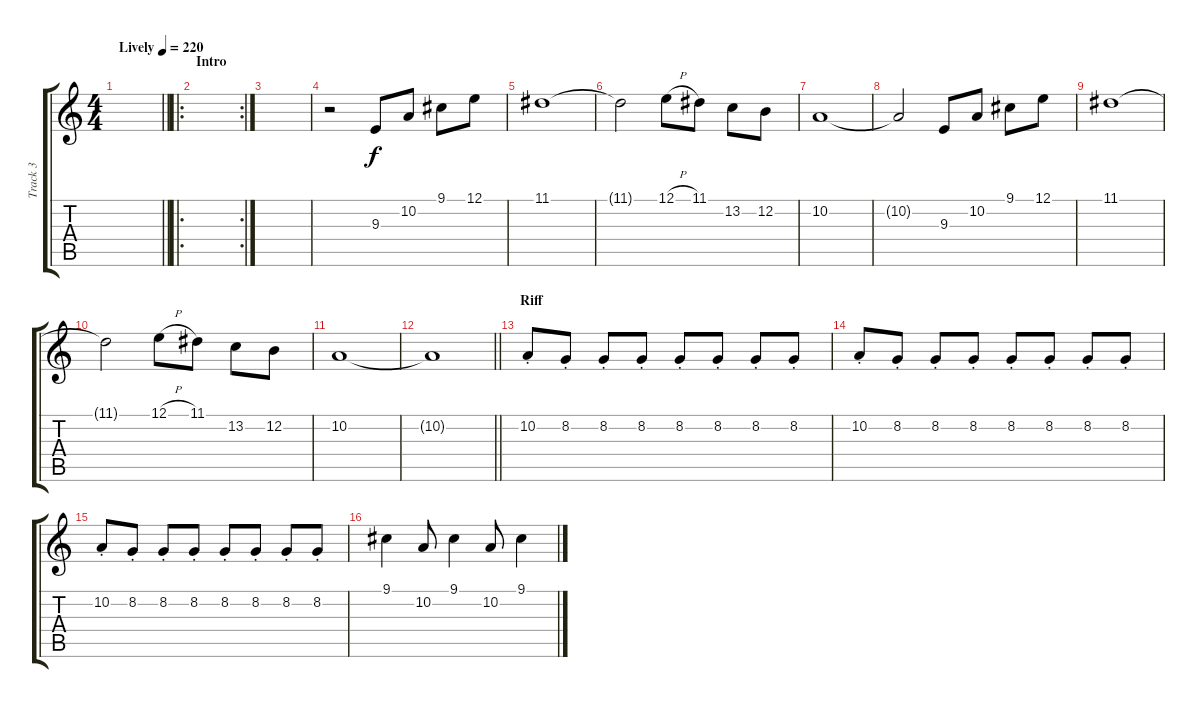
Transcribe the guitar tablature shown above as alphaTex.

\track ("Track 3" "Track 3") {instrument altosax}
\staff {score tabs}
\tuning (E4 B3 G3 D3 A2 E2) {hide}
\ts (4 4)
\tempo (220 "Lively")
\clef g2
\barLineRight lightlight
\ks c
|
\ro
\rc 2
\section ("" "Intro")
|
|
r.2 9.3.8 10.2.8 9.1.8 12.1.8 |
11.1.1 |
11.1{t}.2 12.1{h}.8 11.1.8 13.2.8 12.2.8 |
10.2.1 |
10.2{t}.2 9.3.8 10.2.8 9.1.8 12.1.8 |
11.1.1 |
11.1{t}.2 12.1{h}.8 11.1.8 13.2.8 12.2.8 |
10.2.1 |
\barLineRight lightlight
10.2{t}.1 |
\section ("" "Riff")
10.2{st}.8 8.2{st}.8 8.2{st}.8 8.2{st}.8 8.2{st}.8 8.2{st}.8 8.2{st}.8 8.2{st}.8 |
10.2{st}.8 8.2{st}.8 8.2{st}.8 8.2{st}.8 8.2{st}.8 8.2{st}.8 8.2{st}.8 8.2{st}.8 |
10.2{st}.8 8.2{st}.8 8.2{st}.8 8.2{st}.8 8.2{st}.8 8.2{st}.8 8.2{st}.8 8.2{st}.8 |
9.1.4 10.2.8 9.1.4 10.2.8 9.1.4
